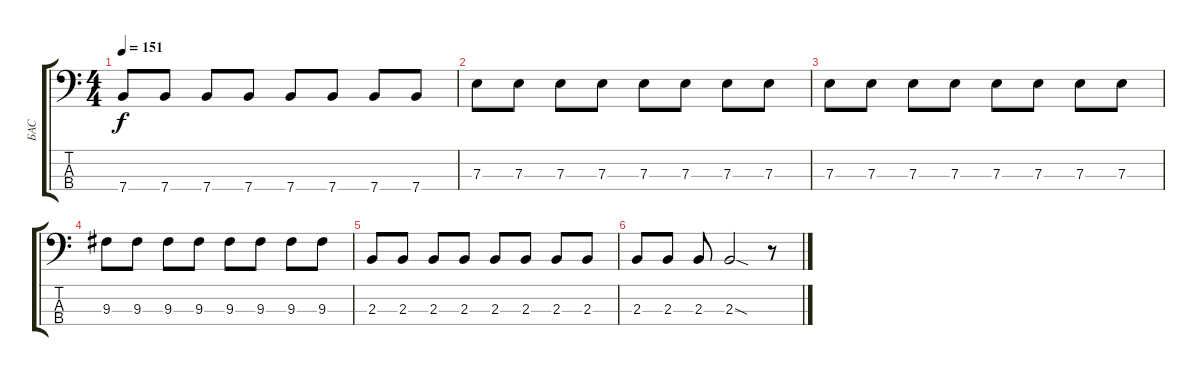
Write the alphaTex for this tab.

\track ("БАС" "БАС") {instrument electricbasspick}
\staff {score tabs}
\tuning (G2 D2 A1 E1) {hide}
\ts (4 4)
\tempo 151
\clef f4
\ks c
7.4.8{dy f} 7.4.8 7.4.8 7.4.8 7.4.8 7.4.8 7.4.8 7.4.8 |
7.3.8 7.3.8 7.3.8 7.3.8 7.3.8 7.3.8 7.3.8 7.3.8 |
7.3.8 7.3.8 7.3.8 7.3.8 7.3.8 7.3.8 7.3.8 7.3.8 |
9.3.8 9.3.8 9.3.8 9.3.8 9.3.8 9.3.8 9.3.8 9.3.8 |
2.3.8 2.3.8 2.3.8 2.3.8 2.3.8 2.3.8 2.3.8 2.3.8 |
2.3.8 2.3.8 2.3.8 2.3{sod}.2 r.8
